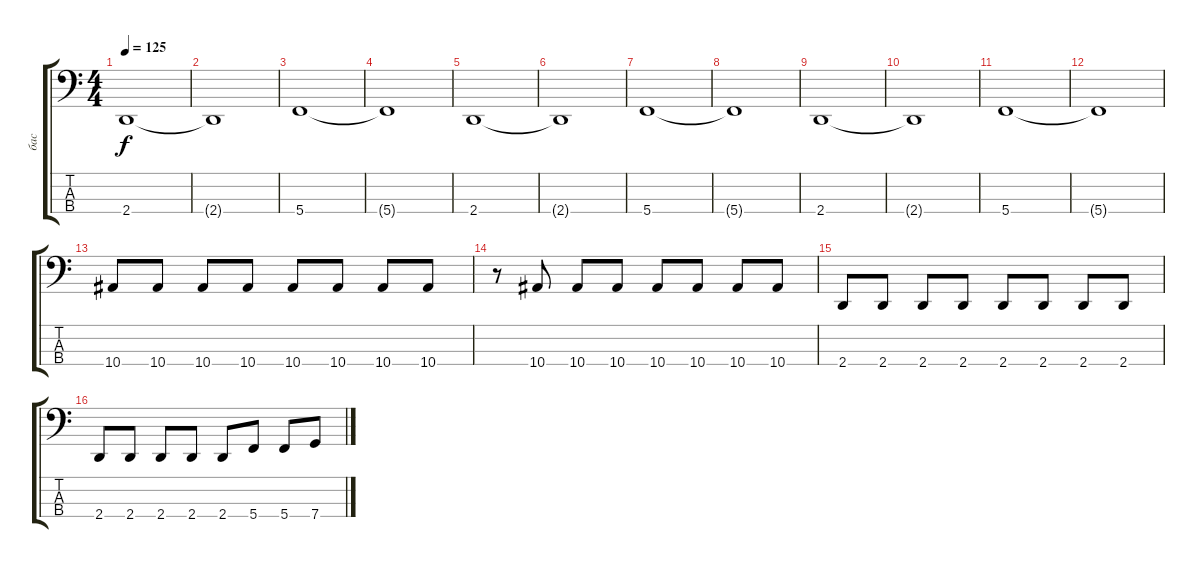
\track ("бас" "бас") {instrument acousticbass}
\staff {score tabs}
\tuning (F2 C2 G1 C1) {hide}
\ts (4 4)
\tempo 125
\clef f4
\ks c
2.4.1{dy f} |
2.4{t}.1 |
5.4.1 |
5.4{t}.1 |
2.4.1 |
2.4{t}.1 |
5.4.1 |
5.4{t}.1 |
2.4.1 |
2.4{t}.1 |
5.4.1 |
5.4{t}.1 |
10.4.8 10.4.8 10.4.8 10.4.8 10.4.8 10.4.8 10.4.8 10.4.8 |
r.8 10.4.8 10.4.8 10.4.8 10.4.8 10.4.8 10.4.8 10.4.8 |
2.4.8 2.4.8 2.4.8 2.4.8 2.4.8 2.4.8 2.4.8 2.4.8 |
2.4.8 2.4.8 2.4.8 2.4.8 2.4.8 5.4.8 5.4.8 7.4.8
